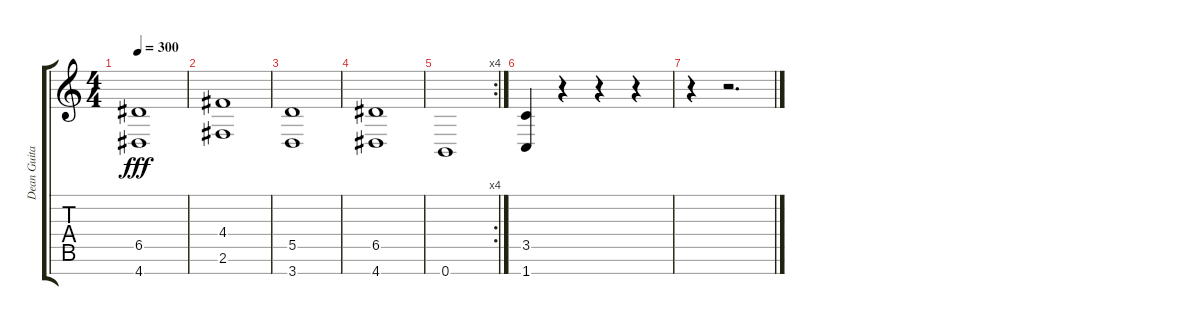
\track ("Dean Guitar (8 string)" "Dean Guita") {instrument distortionguitar}
\staff {score tabs}
\tuning (E4 B3 G3 D3 A2 E2 B1) {hide}
\ts (4 4)
\tempo 300
\clef g2
\ks c
(6.5 4.7).1{dy fff} |
(4.4 2.6).1 |
(5.5 3.7).1 |
(6.5 4.7).1 |
\rc 4
0.7.1 |
(3.5 1.7).4 r.4 r.4 r.4 |
r.4 r.2{d}
